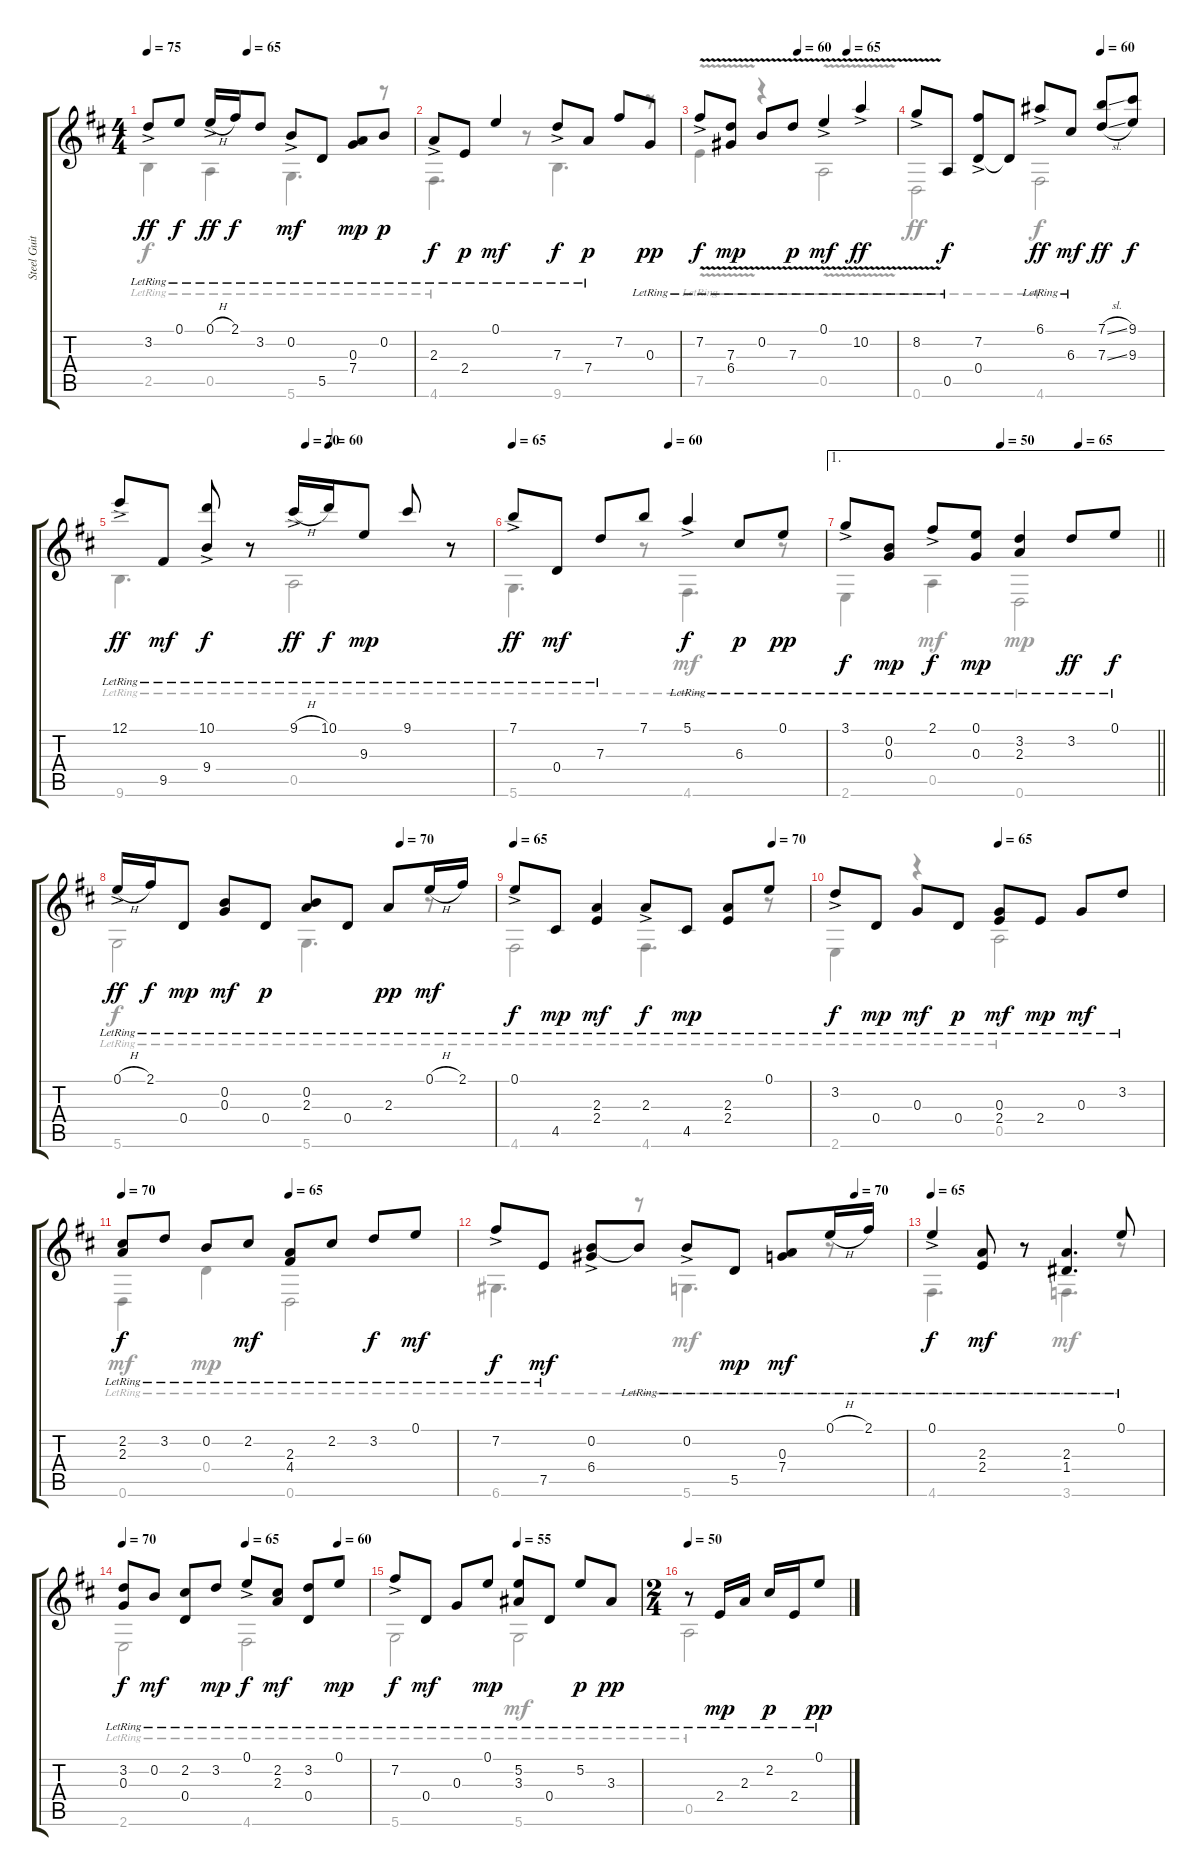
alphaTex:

\track ("Steel Guitar" "Steel Guit") {instrument acousticguitarsteel}
\staff {score tabs}
\tuning (E4 B3 G3 D3 A2 D2) {hide}
\voice
\ts (4 4)
\tempo 75
\tempo (65 0.375)
\clef g2
\ks d
3.2{ac lr}.8{dy ff} 0.1{lr}.8{dy f} 0.1{h ac lr}.16{dy ff} 2.1{lr}.16{dy f} 3.2{lr}.8 0.2{ac lr}.8{dy mf} 5.5{lr}.8 (0.3{lr} 7.4{lr}).8{dy mp} 0.2{lr}.8{dy p} |
2.3{ac lr}.8{dy f} 2.4{lr}.8{dy p} 0.1{lr}.4{dy mf} 7.3{ac lr}.8{dy f} 7.4{lr}.8{dy p} 7.2.8 0.3{lr}.8{dy pp} |
\tempo (60 0.5)
\tempo (65 0.75)
7.2{v ac lr}.8{dy f} (7.3{v lr} 6.4{v lr}).8{dy mp} 0.2{v lr}.8 7.3{v lr}.8{dy p} 0.1{v ac lr}.4{dy mf} 10.2{v ac lr}.4{dy ff} |
\tempo (60 0.75)
8.2{v ac lr}.8 0.5{lr}.8{dy f} (7.2{ac} 0.4).8 0.4{t}.8 6.1{ac lr}.8{dy ff} 6.3{lr}.8{dy mf} (7.1{sl} 7.3{sl}).8{dy ff} (9.1 9.3).8{dy f} |
\tempo (70 0.5)
\tempo (60 0.5625)
12.1{ac lr}.8{dy ff} 9.5{lr}.8{dy mf} (10.1{ac lr} 9.4{lr}).8{dy f} r.8 9.1{h ac lr}.16{dy ff} 10.1{lr}.16{dy f} 9.3{lr}.8{dy mp} 9.1{lr}.8 r.8 |
\tempo 65
\tempo (60 0.5)
7.1{ac lr}.8{dy ff} 0.4{lr}.8{dy mf} 7.3{lr}.8 7.1.8 5.1{ac lr}.4{dy f} 6.3{lr}.8{dy p} 0.1{lr}.8{dy pp} |
\ae 1
\tempo (50 0.5)
\tempo (65 0.75)
\barLineRight lightlight
3.1{ac lr}.8{dy f} (0.2{lr} 0.3{lr}).8{dy mp} 2.1{ac lr}.8{dy f} (0.1{lr} 0.3{lr}).8{dy mp} (3.2{lr} 2.3{lr}).4 3.2{lr}.8{dy ff} 0.1{lr}.8{dy f} |
\section ("" "")
\tempo (70 0.75)
0.1{h ac lr}.16{dy ff} 2.1{lr}.16{dy f} 0.4{lr}.8{dy mp} (0.2{lr} 0.3{lr}).8{dy mf} 0.4{lr}.8{dy p} (0.2{lr} 2.3{lr}).8 0.4{lr}.8 2.3{lr}.8{dy pp} 0.1{h lr}.16{dy mf} 2.1{lr}.16 |
\tempo 65
\tempo (70 0.875)
0.1{ac lr}.8{dy f} 4.5{lr}.8{dy mp} (2.3{lr} 2.4{lr}).4{dy mf} 2.3{ac lr}.8{dy f} 4.5{lr}.8{dy mp} (2.3{lr} 2.4{lr}).8 0.1{lr}.8 |
\tempo (65 0.5)
3.2{ac lr}.8{dy f} 0.4{lr}.8{dy mp} 0.3{lr}.8{dy mf} 0.4{lr}.8{dy p} (0.3{lr} 2.4{lr}).8{dy mf} 2.4{lr}.8{dy mp} 0.3{lr}.8{dy mf} 3.2{lr}.8 |
\tempo 70
\tempo (65 0.5)
(2.2{lr} 2.3{lr}).8{dy f} 3.2{lr}.8 0.2{lr}.8 2.2{lr}.8{dy mf} (2.3{lr} 4.4{lr}).8 2.2{lr}.8 3.2{lr}.8{dy f} 0.1{lr}.8{dy mf} |
\tempo (70 0.875)
7.2{ac lr}.8{dy f} 7.5{lr}.8{dy mf} (0.2{ac} 6.4).8 0.2{lr t}.8 0.2{ac lr}.8 5.5{lr}.8{dy mp} (0.3{lr} 7.4{lr}).8{dy mf} 0.1{h lr}.16 2.1{lr}.16 |
\tempo 65
0.1{ac lr}.4{dy f} (2.3{lr} 2.4{lr}).8{dy mf} r.8 (2.3{lr} 1.4{lr}).4{d} 0.1{lr}.8 |
\tempo 70
\tempo (65 0.5)
\tempo (60 0.875)
(3.2{lr} 0.3{lr}).8{dy f} 0.2{lr}.8{dy mf} (2.2{lr} 0.4{lr}).8 3.2{lr}.8{dy mp} 0.1{ac lr}.8{dy f} (2.2{lr} 2.3{lr}).8{dy mf} (3.2{lr} 0.4{lr}).8 0.1{lr}.8{dy mp} |
\tempo (55 0.5)
7.2{ac lr}.8{dy f} 0.4{lr}.8{dy mf} 0.3{lr}.8 0.1{lr}.8{dy mp} (5.2{lr} 3.3{lr}).8 0.4{lr}.8 5.2{lr}.8{dy p} 3.3{lr}.8{dy pp} |
\ts (2 4)
\tempo 50
r.8 2.4{lr}.16{dy mp} 2.3{lr}.16 2.2{lr}.16{dy p} 2.4{lr}.16 0.1{lr}.8{dy pp}
\voice
\clef g2
\ottava regular
\simile none
\ks d
2.5{lr}.4{dy f} 0.5{lr}.4 5.6{lr}.4{d dy mf} r.8 |
4.6{lr}.4{d} r.8 9.6.4{d} r.8 |
7.5{v lr}.4 r.4 0.5{v lr}.2 |
0.6{lr}.2{dy ff} 4.6{lr}.2{dy f} |
9.6{lr}.4{d} r.8 0.5{lr}.2 |
5.6{lr}.4{d} r.8 4.6{lr}.4{d dy mf} r.8 |
\barLineRight lightlight
2.6{lr}.4{dy f} 0.5{lr}.4{dy mf} 0.6{lr}.2{dy mp} |
5.6{lr}.2{dy f} 5.6{lr}.4{d} r.8 |
4.6{lr}.2 4.6{lr}.4{d} r.8 |
2.6{lr}.4 r.4 0.5{lr}.2 |
0.6{lr}.4{dy mf} 0.4{lr}.4{dy mp} 0.6{lr}.2 |
6.6{lr}.4{d dy f} r.8 5.6{lr}.4{d dy mf} r.8 |
4.6{lr}.4{d dy f} r.8 3.6{lr}.4{d dy mf} r.8 |
2.6{lr}.2{dy f} 4.6{lr}.2 |
5.6{lr}.2 5.6{lr}.2{dy mf} |
0.5{lr}.2
